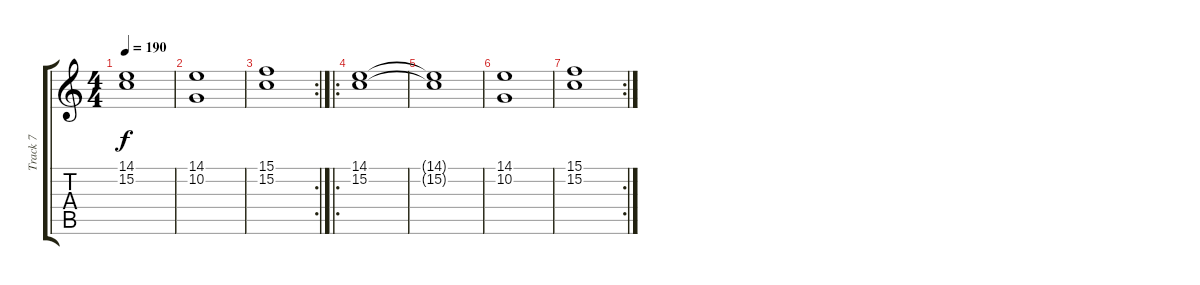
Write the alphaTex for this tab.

\track ("Track 7" "Track 7") {instrument stringensemble1}
\staff {score tabs}
\tuning (D4 A3 F3 C3 G2 C2) {hide}
\ts (4 4)
\tempo 190
\clef g2
\ks c
(14.1{t} 15.2{t}).1{dy f} |
(14.1 10.2).1 |
\rc 2
(15.1 15.2).1 |
\ro
(14.1 15.2).1 |
(14.1{t} 15.2{t}).1 |
(14.1 10.2).1 |
\rc 2
(15.1 15.2).1
